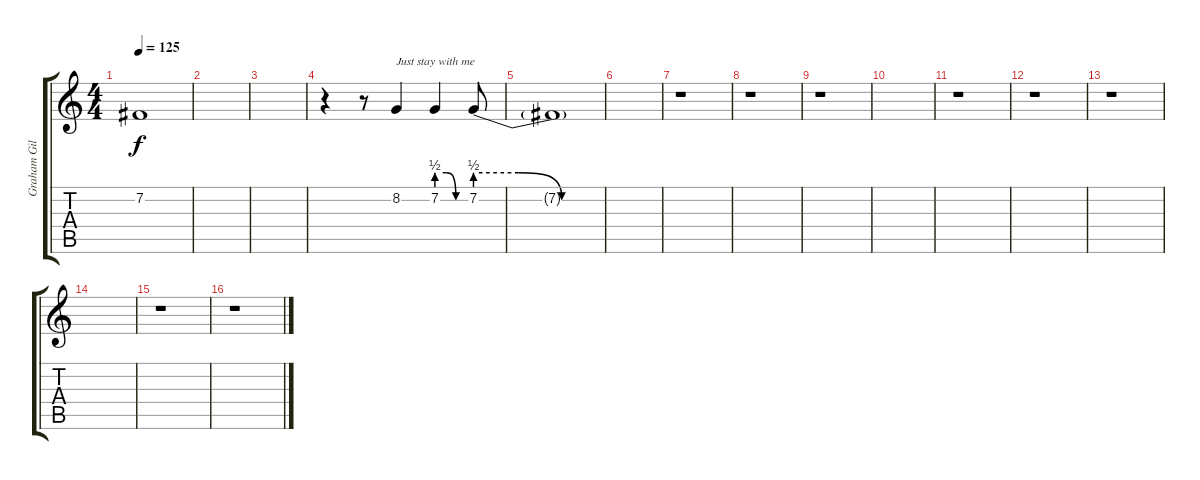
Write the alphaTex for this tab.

\track ("Graham Gillespie" "Graham Gil") {instrument lead2sawtooth}
\staff {score tabs}
\tuning (E4 B3 G3 D3 A2 E2) {hide}
\ts (4 4)
\tempo 125
\clef g2
\ks c
7.2{t}.1{dy f} |
|
|
r.4 r.8 8.2.4{txt "Just stay with me"} 7.2{be (custom 0 2 20 2 40 0 60 0)}.4 7.2{be (custom 0 2 20 2 40 0 60 0)}.8 |
7.2{t}.1 |
|
r.1 |
r.1 |
r.1 |
|
r.1 |
r.1 |
r.1 |
|
r.1 |
r.1
